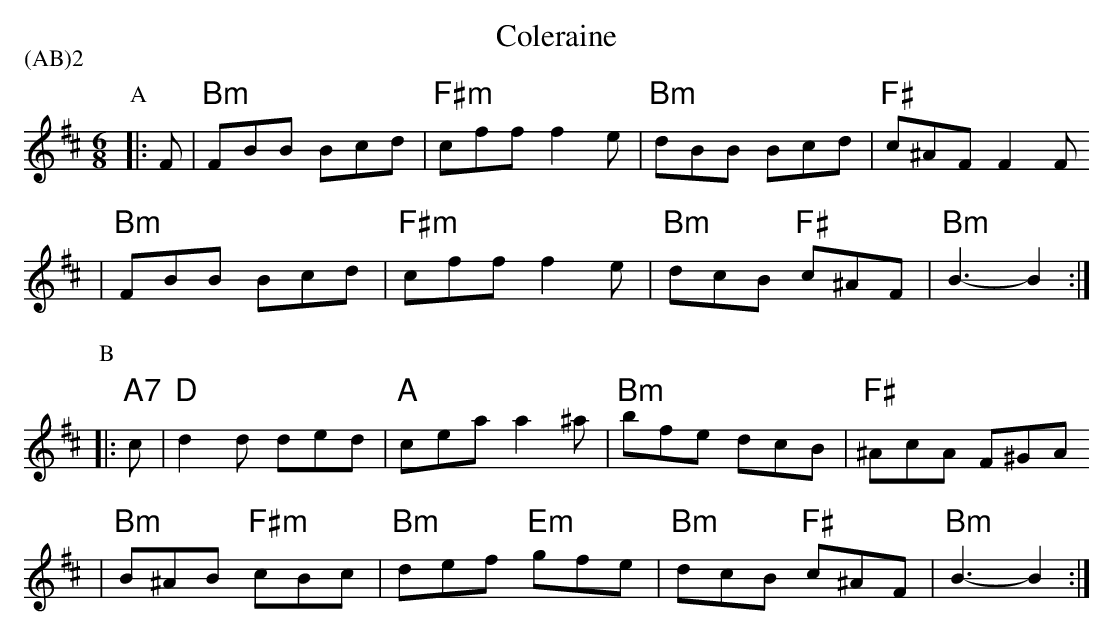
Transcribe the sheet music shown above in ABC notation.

X:1
T: Coleraine
P:(AB)2
M: 6/8
L: 1/8
K: Bm
P:A
|:  F | "Bm"FBB Bcd | "F#m"cff f2e | "Bm"dBB Bcd | "F#"c^AF F2F
| "Bm"FBB Bcd | "F#m"cff f2e | "Bm"dcB "F#"c^AF | "Bm"B3- B2 :|
P:B
|: "A7"c | "D"d2d ded | "A"cea a2^a | "Bm"bfe dcB | "F#"^AcA F^GA
| "Bm"B^AB "F#m"cBc | "Bm"def "Em"gfe | "Bm"dcB "F#"c^AF | "Bm"B3- B2 :|
